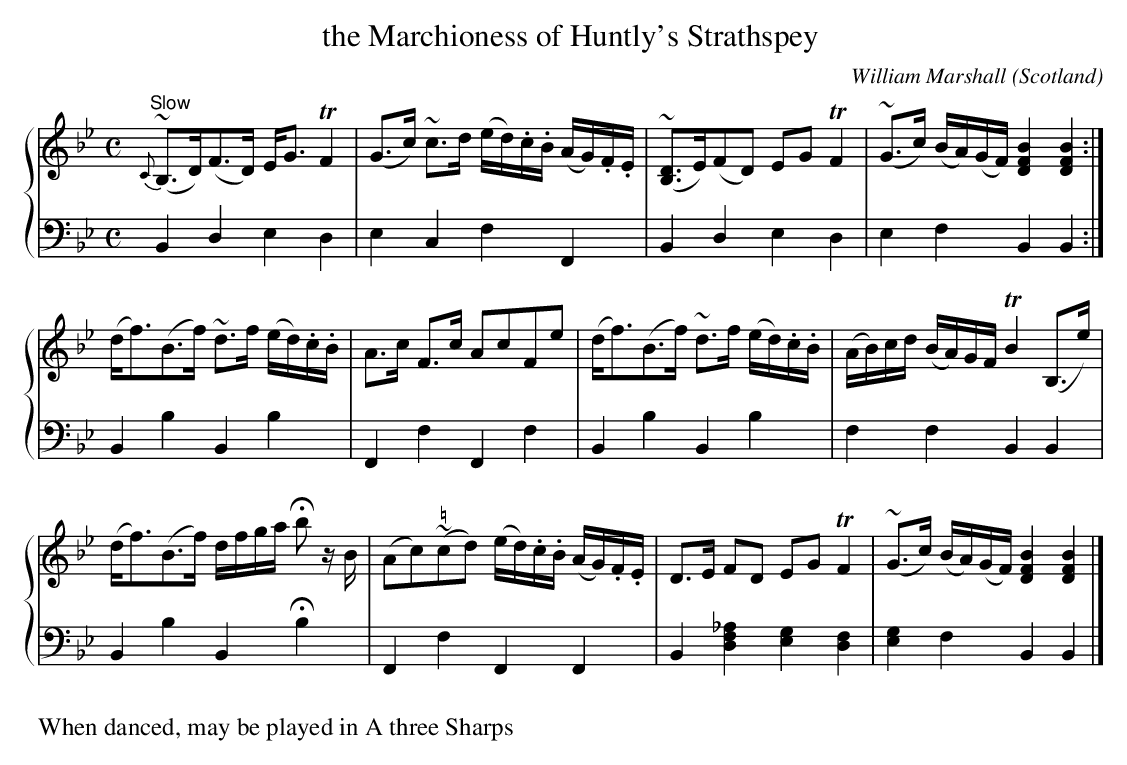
X:1
T:the Marchioness of Huntly's Strathspey
C:William Marshall
L:1/8
M:C
O:Scotland
K:Bb major
%%staves { 1 2 }
V: 1
"^Slow"
{C}(~B,>D)(F>D) E<G !trill! F2 | (G>c) ~c>d (e/d/).c/.B/ (A/G/).F/.E/ | \
(~[B,D]>E)(FD) EG !trill! F2 | (~G>c) (B/A/)(G/F/) [DFB]2 [DFB]2 :|
(d<f)(B>f) ~d>f (e/d/).c/.B/ | A>c F>c AcFe | \
(d<f)(B>f) ~d>f (e/d/).c/.B/ | (A/B/)c/d/ (B/A/)G/F/ !trill!B2 (B,>e) |
(d<f)(B>f) d/f/g/a/ !fermata! b z/ B/ | (Ac)("\="~cd) (e/d/).c/.B/ (A/G/).F/.E/ | \
D>E FD EG !trill! F2 | (~G>c) (B/A/)(G/F/) [DFB]2 [DFB]2 |]
V:2 clef=bass octave=-2
L:1/4
B d e d | e c f F | B d e d |  e f B B :|
B b B b | F f F f | B b B b | f f B B | B b B !fermata! b | F f F F  | B [df_a]  [eg]  [df]  | [eg] f B B |]
%%vskip .15cm
%%begintext
When danced, may be played in A three Sharps
